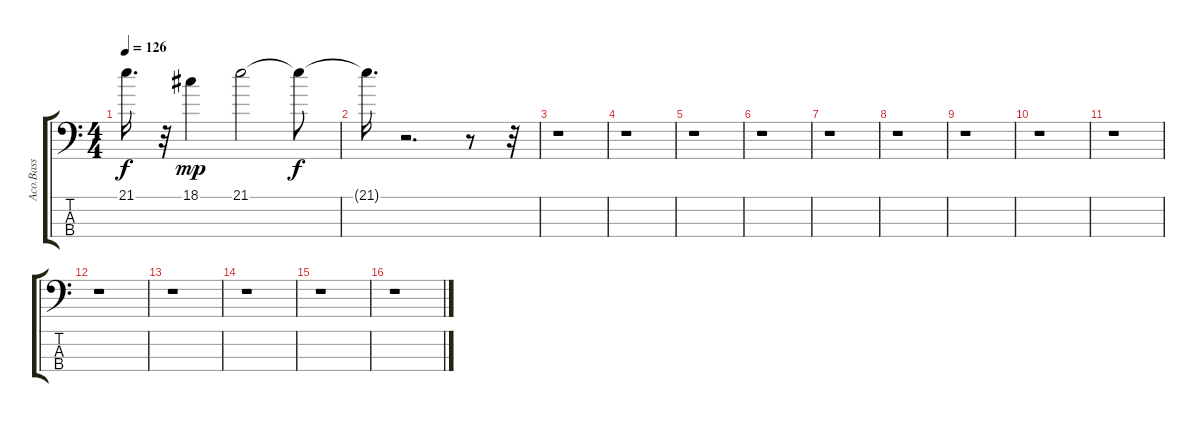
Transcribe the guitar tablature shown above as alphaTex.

\track ("Aco.Bass" "Aco.Bass") {instrument slapbass2}
\staff {score tabs}
\tuning (G2 D2 A1 E1) {hide}
\ts (4 4)
\tempo 126
\clef f4
\ks c
21.1{t}.16{d dy f} r.32 18.1.4{dy mp} 21.1.2 21.1{t}.8{dy f} |
21.1{t}.16{d} r.2{d} r.8 r.32 |
r.1 |
r.1 |
r.1 |
r.1 |
r.1 |
r.1 |
r.1 |
r.1 |
r.1 |
r.1 |
r.1 |
r.1 |
r.1 |
r.1
